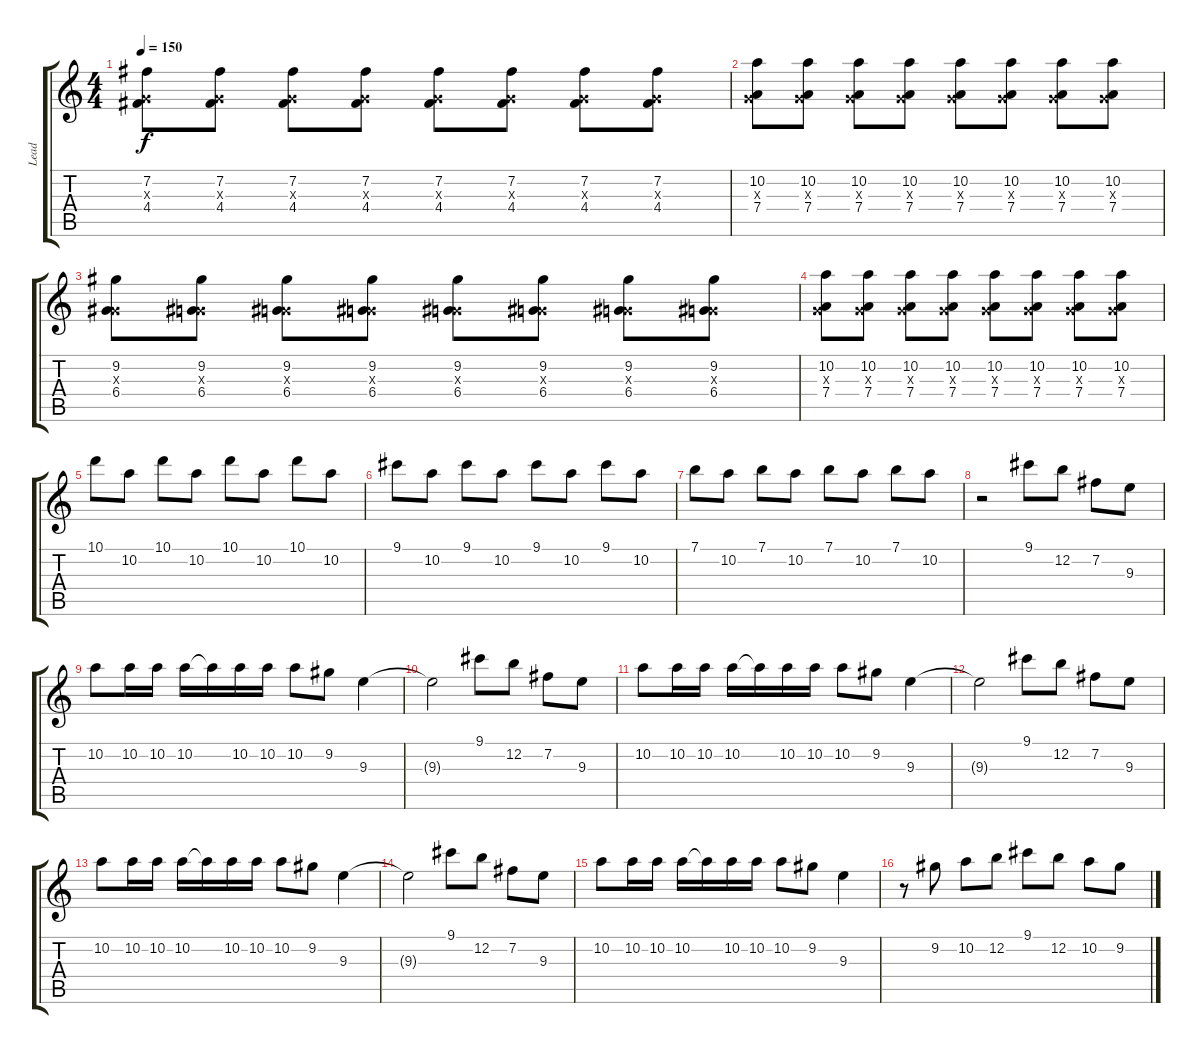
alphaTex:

\track ("Lead" "Lead") {instrument distortionguitar}
\staff {score tabs}
\tuning (E4 B3 G3 D3 A2 D2) {hide}
\ts (4 4)
\tempo 150
\clef g2
\ks c
(7.2 0.3{x} 4.4).8{dy f} (7.2 0.3{x} 4.4).8 (7.2 0.3{x} 4.4).8 (7.2 0.3{x} 4.4).8 (7.2 0.3{x} 4.4).8 (7.2 0.3{x} 4.4).8 (7.2 0.3{x} 4.4).8 (7.2 0.3{x} 4.4).8 |
(10.2 0.3{x} 7.4).8 (10.2 0.3{x} 7.4).8 (10.2 0.3{x} 7.4).8 (10.2 0.3{x} 7.4).8 (10.2 0.3{x} 7.4).8 (10.2 0.3{x} 7.4).8 (10.2 0.3{x} 7.4).8 (10.2 0.3{x} 7.4).8 |
(9.2 0.3{x} 6.4).8 (9.2 0.3{x} 6.4).8 (9.2 0.3{x} 6.4).8 (9.2 0.3{x} 6.4).8 (9.2 0.3{x} 6.4).8 (9.2 0.3{x} 6.4).8 (9.2 0.3{x} 6.4).8 (9.2 0.3{x} 6.4).8 |
(10.2 0.3{x} 7.4).8 (10.2 0.3{x} 7.4).8 (10.2 0.3{x} 7.4).8 (10.2 0.3{x} 7.4).8 (10.2 0.3{x} 7.4).8 (10.2 0.3{x} 7.4).8 (10.2 0.3{x} 7.4).8 (10.2 0.3{x} 7.4).8 |
10.1.8 10.2.8 10.1.8 10.2.8 10.1.8 10.2.8 10.1.8 10.2.8 |
9.1.8 10.2.8 9.1.8 10.2.8 9.1.8 10.2.8 9.1.8 10.2.8 |
7.1.8 10.2.8 7.1.8 10.2.8 7.1.8 10.2.8 7.1.8 10.2.8 |
r.2 9.1.8 12.2.8 7.2.8 9.3.8 |
10.2.8 10.2.16 10.2.16 10.2.16 10.2{t}.16 10.2.16 10.2.16 10.2.8 9.2.8 9.3.4 |
9.3{t}.2 9.1.8 12.2.8 7.2.8 9.3.8 |
10.2.8 10.2.16 10.2.16 10.2.16 10.2{t}.16 10.2.16 10.2.16 10.2.8 9.2.8 9.3.4 |
9.3{t}.2 9.1.8 12.2.8 7.2.8 9.3.8 |
10.2.8 10.2.16 10.2.16 10.2.16 10.2{t}.16 10.2.16 10.2.16 10.2.8 9.2.8 9.3.4 |
9.3{t}.2 9.1.8 12.2.8 7.2.8 9.3.8 |
10.2.8 10.2.16 10.2.16 10.2.16 10.2{t}.16 10.2.16 10.2.16 10.2.8 9.2.8 9.3.4 |
r.8 9.2.8 10.2.8 12.2.8 9.1.8 12.2.8 10.2.8 9.2.8
